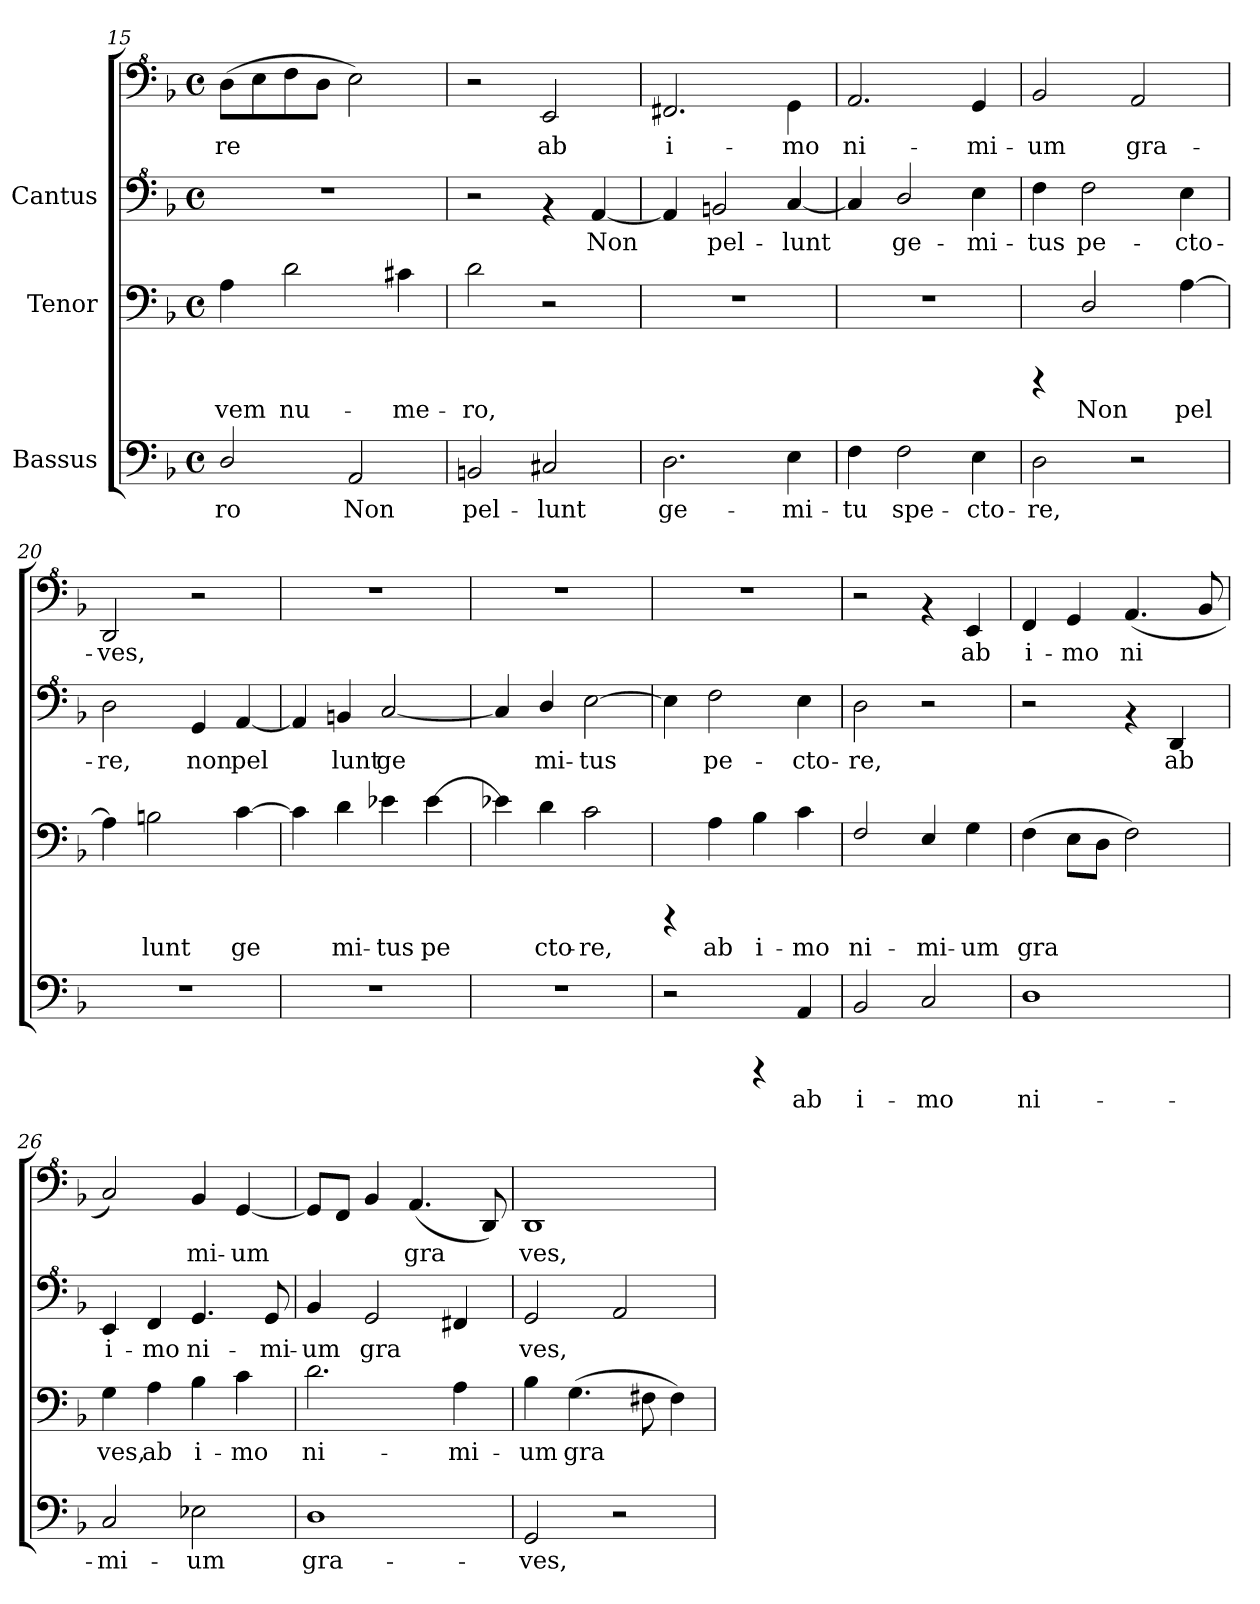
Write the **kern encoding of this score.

**kern	**text	**kern	**text	**kern	**text	**kern	**text
*part3	*part3	*part2	*part2	*part1	*part1	*part1	*part1
*staff4	*staff4	*staff3	*staff3	*staff2	*staff2	*staff1	*staff1
*I"Bassus	*	*I"Tenor	*	*I"Cantus	*	*	*
*clefF4	*	*clefF4	*	*clefF^4	*	*clefF^4	*
*k[b-]	*	*k[b-]	*	*k[b-]	*	*k[b-]	*
*F:	*	*F:	*	*F:	*	*F:	*
*M4/4	*	*M4/4	*	*M4/4	*	*M4/4	*
*met(c)	*	*met(c)	*	*met(c)	*	*met(c)	*
=15	=15	=15	=15	=15	=15	=15	=15
!	!LO:LY:b:cj	!	!LO:LY:b:cj	!	!	!	!LO:LY:b:cj
2D/	-ro	4A\	vem	1r	.	(>8d\L	-re
!	!	!	!	!	!	!	!LO:LY:b:cj
.	.	.	.	.	.	8e\	.
!	!	!	!LO:LY:b:cj	!	!	!	!LO:LY:b:cj
.	.	2d\	nu-	.	.	8f\	.
!	!	!	!	!	!	!	!LO:LY:b:cj
.	.	.	.	.	.	8d\J	.
!	!LO:LY:b:cj	!	!	!	!	!	!LO:LY:b:cj
2AA/	Non	.	.	.	.	2e\)	.
!	!	!	!LO:LY:b:cj	!	!	!	!
.	.	4c#X\	-me-	.	.	.	.
=16	=16	=16	=16	=16	=16	=16	=16
!	!LO:LY:b:cj	!	!LO:LY:b:cj	!	!	!	!
2BBn/	pel-	2d\	-ro,	2r	.	2r	.
!	!LO:LY:b:cj	!	!	!	!	!	!LO:LY:b:cj
2C#X/	-lunt	2r	.	4rA	.	2E/	ab
!	!	!	!	!	!LO:LY:b:cj	!	!
.	.	.	.	[<4A/	Non	.	.
=17	=17	=17	=17	=17	=17	=17	=17
!	!LO:LY:b:cj	!	!	!	!LO:LY:b:cj	!	!LO:LY:b:cj
2.D\	ge-	1r	.	4A/]	.	2.F#X/	i-
!	!	!	!	!	!LO:LY:b:cj	!	!
.	.	.	.	2Bn/	pel-	.	.
!	!LO:LY:b:cj	!	!	!	!LO:LY:b:cj	!	!LO:LY:b:cj
4E\	-mi-	.	.	[<4c/	-lunt	4G\	-mo
!!LO:PB:g=z
=18	=18	=18	=18	=18	=18	=18	=18
!	!LO:LY:b:cj	!	!	!	!LO:LY:b:cj	!	!LO:LY:b:cj
4F\	-tu	1r	.	4c/]	-	2.A/	ni-
!	!LO:LY:b:cj	!	!	!	!LO:LY:b:cj	!	!
2F\	spe-	.	.	2d/	ge-	.	.
!	!LO:LY:b:cj	!	!	!	!LO:LY:b:cj	!	!LO:LY:b:cj
4E\	-cto-	.	.	4e\	-mi-	4G/	-mi-
=19	=19	=19	=19	=19	=19	=19	=19
!	!LO:LY:b:cj	!	!	!	!LO:LY:b:cj	!	!LO:LY:b:cj
2D\	-re,	4rCCC	.	4f\	-tus	2B-/	-um
!	!	!	!LO:LY:b:cj	!	!LO:LY:b:cj	!	!
.	.	2D/	Non	2f\	pe-	.	.
!	!	!	!	!	!	!	!LO:LY:b:cj
2r	.	.	.	.	.	2A/	gra-
!	!	!	!LO:LY:b:cj	!	!LO:LY:b:cj	!	!
.	.	[>4A\	pel-	4e\	-cto-	.	.
=20	=20	=20	=20	=20	=20	=20	=20
!	!	!	!LO:LY:b:cj	!	!LO:LY:b:cj	!	!LO:LY:b:cj
1r	.	4A\]	-	2d\	re,	2D/	-ves,
!	!	!	!LO:LY:b:cj	!	!	!	!
.	.	2Bn\	lunt	.	.	.	.
!	!	!	!	!	!LO:LY:b:cj	!	!
.	.	.	.	4G/	non	2r	.
!	!	!	!LO:LY:b:cj	!	!LO:LY:b:cj	!	!
.	.	[>4c\	ge-	[<4A/	pel-	.	.
=21	=21	=21	=21	=21	=21	=21	=21
!	!	!	!LO:LY:b:cj	!	!LO:LY:b:cj	!	!
1r	.	4c\]	-	4A/]	-	1r	.
!	!	!	!LO:LY:b:cj	!	!LO:LY:b:cj	!	!
.	.	4d\	mi-	4Bn/	lunt	.	.
!	!	!	!LO:LY:b:cj	!	!LO:LY:b:cj	!	!
.	.	4e-X\	-tus	[<2c/	ge-	.	.
!	!	!	!LO:LY:b:cj	!	!	!	!
.	.	[>4e-\	pe-	.	.	.	.
=22	=22	=22	=22	=22	=22	=22	=22
!	!	!	!LO:LY:b:cj	!	!LO:LY:b:cj	!	!
1r	.	4e-X\]	-	4c/]	-	1r	.
!	!	!	!LO:LY:b:cj	!	!LO:LY:b:cj	!	!
.	.	4d\	cto-	4d/	mi-	.	.
!	!	!	!LO:LY:b:cj	!	!LO:LY:b:cj	!	!
.	.	2c\	-re,	[>2e\	-tus	.	.
=23	=23	=23	=23	=23	=23	=23	=23
!	!	!	!	!	!LO:LY:b:cj	!	!
2r	.	4rCCC	.	4e\]	.	1r	.
!	!	!	!LO:LY:b:cj	!	!LO:LY:b:cj	!	!
.	.	4A\	ab	2f\	pe-	.	.
!	!	!	!LO:LY:b:cj	!	!	!	!
4rCCC	.	4B-\	i-	.	.	.	.
!	!LO:LY:b:cj	!	!LO:LY:b:cj	!	!LO:LY:b:cj	!	!
4AA/	ab	4c\	-mo	4e\	-cto-	.	.
!!LO:LB:g=z
=24	=24	=24	=24	=24	=24	=24	=24
!	!LO:LY:b:cj	!	!LO:LY:b:cj	!	!LO:LY:b:cj	!	!
2BB-/	i-	2F/	ni-	2d\	re,	2r	.
!	!LO:LY:b:cj	!	!LO:LY:b:cj	!	!	!	!
2C/	-mo	4E/	-mi-	2r	.	4rA	.
!	!	!	!LO:LY:b:cj	!	!	!	!LO:LY:b:cj
.	.	4G\	-um	.	.	4E/	-ab
=25	=25	=25	=25	=25	=25	=25	=25
!	!LO:LY:b:cj	!	!LO:LY:b:cj	!	!	!	!LO:LY:b:cj
1D	ni-	(>4F\	gra-	2r	.	4F/	i-
!	!	!	!LO:LY:b:cj	!	!	!	!LO:LY:b:cj
.	.	8E\L	--	.	.	4G/	-mo
!	!	!	!LO:LY:b:cj	!	!	!	!
.	.	8D\J	--	.	.	.	.
!	!	!	!LO:LY:b:cj	!	!	!	!LO:LY:b:cj
.	.	2F\)	--	4rA	.	(<4.A/	ni-
!	!	!	!	!	!LO:LY:b:cj	!	!
.	.	.	.	4D/	-ab	.	.
!	!	!	!	!	!	!	!LO:LY:b:cj
.	.	.	.	.	.	8B-/	--
=26	=26	=26	=26	=26	=26	=26	=26
!	!LO:LY:b:cj	!	!LO:LY:b:cj	!	!LO:LY:b:cj	!	!LO:LY:b:cj
2C/	-mi-	4G\	-ves,	4E/	i-	2c/)	.
!	!	!	!LO:LY:b:cj	!	!LO:LY:b:cj	!	!
.	.	4A\	ab	4F/	-mo	.	.
!	!LO:LY:b:cj	!	!LO:LY:b:cj	!	!LO:LY:b:cj	!	!LO:LY:b:cj
2E-X\	-um	4B-\	i-	4.G/	ni-	4B-/	mi-
!	!	!	!LO:LY:b:cj	!	!	!	!LO:LY:b:cj
.	.	4c\	-mo	.	.	[<4G/	-um
!	!	!	!	!	!LO:LY:b:cj	!	!
.	.	.	.	8G/	-mi-	.	.
=27	=27	=27	=27	=27	=27	=27	=27
!	!LO:LY:b:cj	!	!LO:LY:b:cj	!	!LO:LY:b:cj	!	!LO:LY:b:cj
1D	gra-	2.d\	ni-	4B-/	-um	8G/L]	-
!	!	!	!	!	!	!	!LO:LY:b:cj
.	.	.	.	.	.	8F/J	.
!	!	!	!	!	!LO:LY:b:cj	!	!LO:LY:b:cj
.	.	.	.	2G/	gra-	4B-/	.
!	!	!	!	!	!	!	!LO:LY:b:cj
.	.	.	.	.	.	(<4.A/	gra-
!	!	!	!LO:LY:b:cj	!	!LO:LY:b:cj	!	!
.	.	4A\	-mi-	4F#X/	--	.	.
!	!	!	!	!	!	!	!LO:LY:b:cj
.	.	.	.	.	.	8D/)	--
=28	=28	=28	=28	=28	=28	=28	=28
!	!LO:LY:b:cj	!	!LO:LY:b:cj	!	!LO:LY:b:cj	!	!LO:LY:b:cj
2GG/	-ves,	4B-\	-um	2G/	ves,	1D	-ves,
!	!	!	!LO:LY:b:cj	!	!	!	!
.	.	(>4.G\	gra-	.	.	.	.
!	!	!	!	!	!LO:LY:b:cj	!	!
2r	.	.	.	2A/	.	.	.
!	!	!	!LO:LY:b:cj	!	!	!	!
.	.	8F#X\	--	.	.	.	.
!	!	!	!LO:LY:b:cj	!	!	!	!
.	.	4F#\)	--	.	.	.	.
=	=	=	=	=	=	=	=
*-	*-	*-	*-	*-	*-	*-	*-
